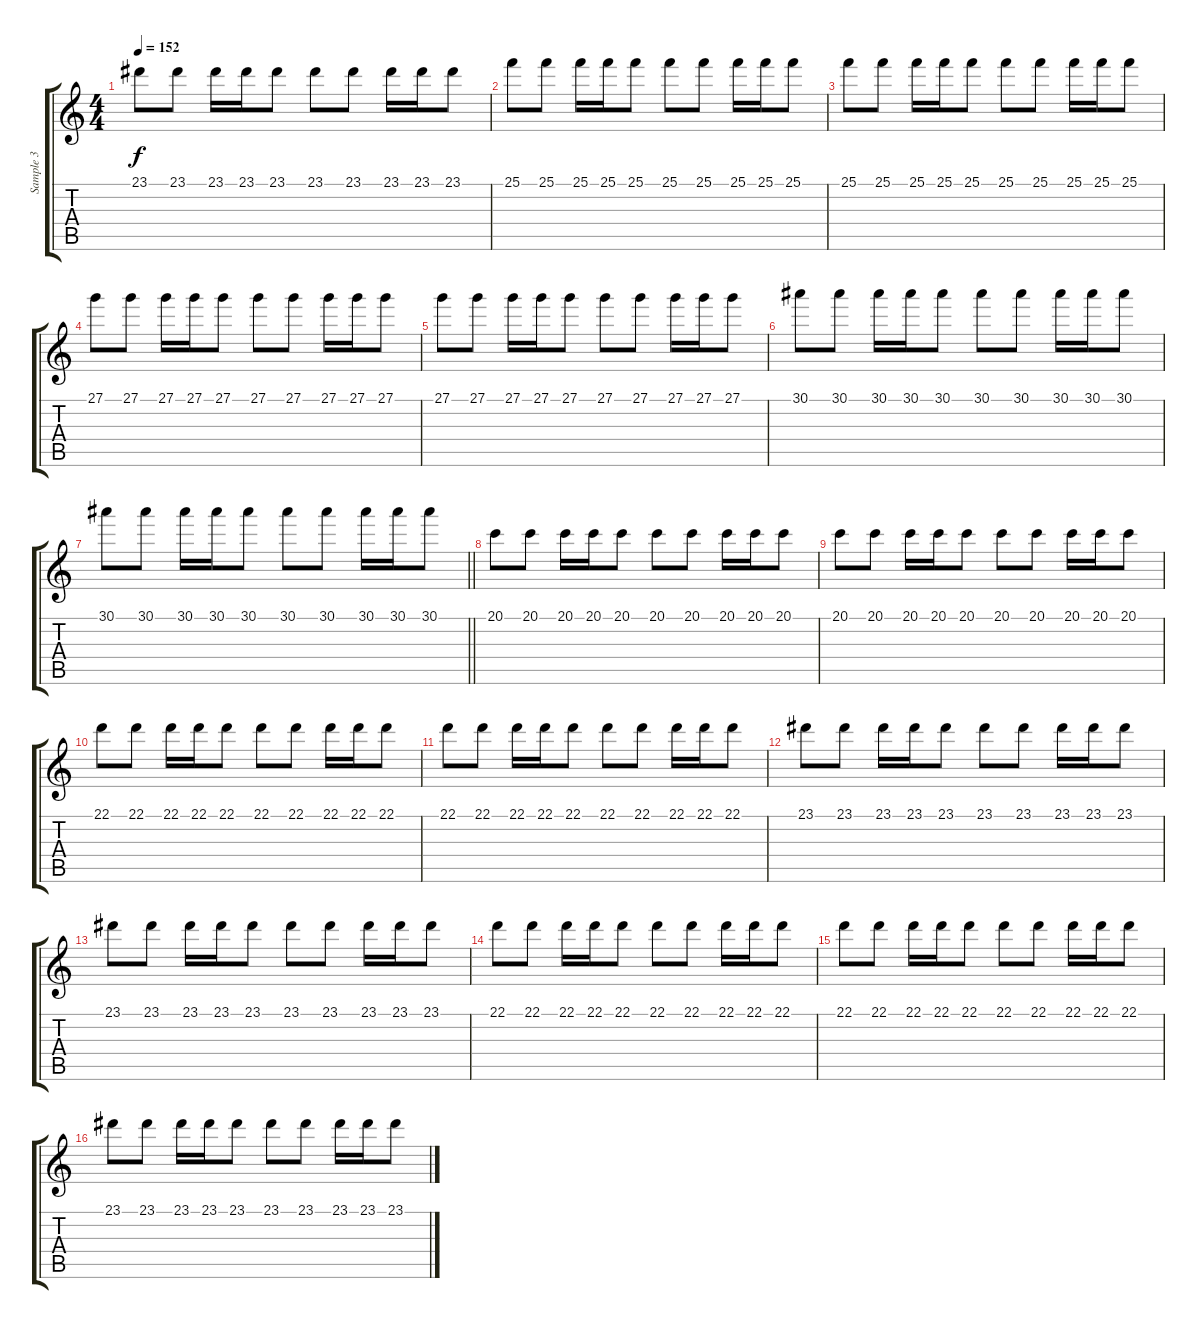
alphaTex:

\track ("Sample 3" "Sample 3") {instrument lead2sawtooth}
\staff {score tabs}
\tuning (E4 B3 G3 D3 A2 E2) {hide}
\ts (4 4)
\tempo 152
\clef g2
\ks c
23.1.8{dy f} 23.1.8 23.1.16 23.1.16 23.1.8 23.1.8 23.1.8 23.1.16 23.1.16 23.1.8 |
25.1.8 25.1.8 25.1.16 25.1.16 25.1.8 25.1.8 25.1.8 25.1.16 25.1.16 25.1.8 |
25.1.8 25.1.8 25.1.16 25.1.16 25.1.8 25.1.8 25.1.8 25.1.16 25.1.16 25.1.8 |
27.1.8 27.1.8 27.1.16 27.1.16 27.1.8 27.1.8 27.1.8 27.1.16 27.1.16 27.1.8 |
27.1.8 27.1.8 27.1.16 27.1.16 27.1.8 27.1.8 27.1.8 27.1.16 27.1.16 27.1.8 |
30.1.8 30.1.8 30.1.16 30.1.16 30.1.8 30.1.8 30.1.8 30.1.16 30.1.16 30.1.8 |
\barLineRight lightlight
30.1.8 30.1.8 30.1.16 30.1.16 30.1.8 30.1.8 30.1.8 30.1.16 30.1.16 30.1.8 |
\section ("" " ")
20.1.8 20.1.8 20.1.16 20.1.16 20.1.8 20.1.8 20.1.8 20.1.16 20.1.16 20.1.8 |
20.1.8 20.1.8 20.1.16 20.1.16 20.1.8 20.1.8 20.1.8 20.1.16 20.1.16 20.1.8 |
22.1.8 22.1.8 22.1.16 22.1.16 22.1.8 22.1.8 22.1.8 22.1.16 22.1.16 22.1.8 |
22.1.8 22.1.8 22.1.16 22.1.16 22.1.8 22.1.8 22.1.8 22.1.16 22.1.16 22.1.8 |
23.1.8 23.1.8 23.1.16 23.1.16 23.1.8 23.1.8 23.1.8 23.1.16 23.1.16 23.1.8 |
23.1.8 23.1.8 23.1.16 23.1.16 23.1.8 23.1.8 23.1.8 23.1.16 23.1.16 23.1.8 |
22.1.8 22.1.8 22.1.16 22.1.16 22.1.8 22.1.8 22.1.8 22.1.16 22.1.16 22.1.8 |
22.1.8 22.1.8 22.1.16 22.1.16 22.1.8 22.1.8 22.1.8 22.1.16 22.1.16 22.1.8 |
23.1.8 23.1.8 23.1.16 23.1.16 23.1.8 23.1.8 23.1.8 23.1.16 23.1.16 23.1.8
